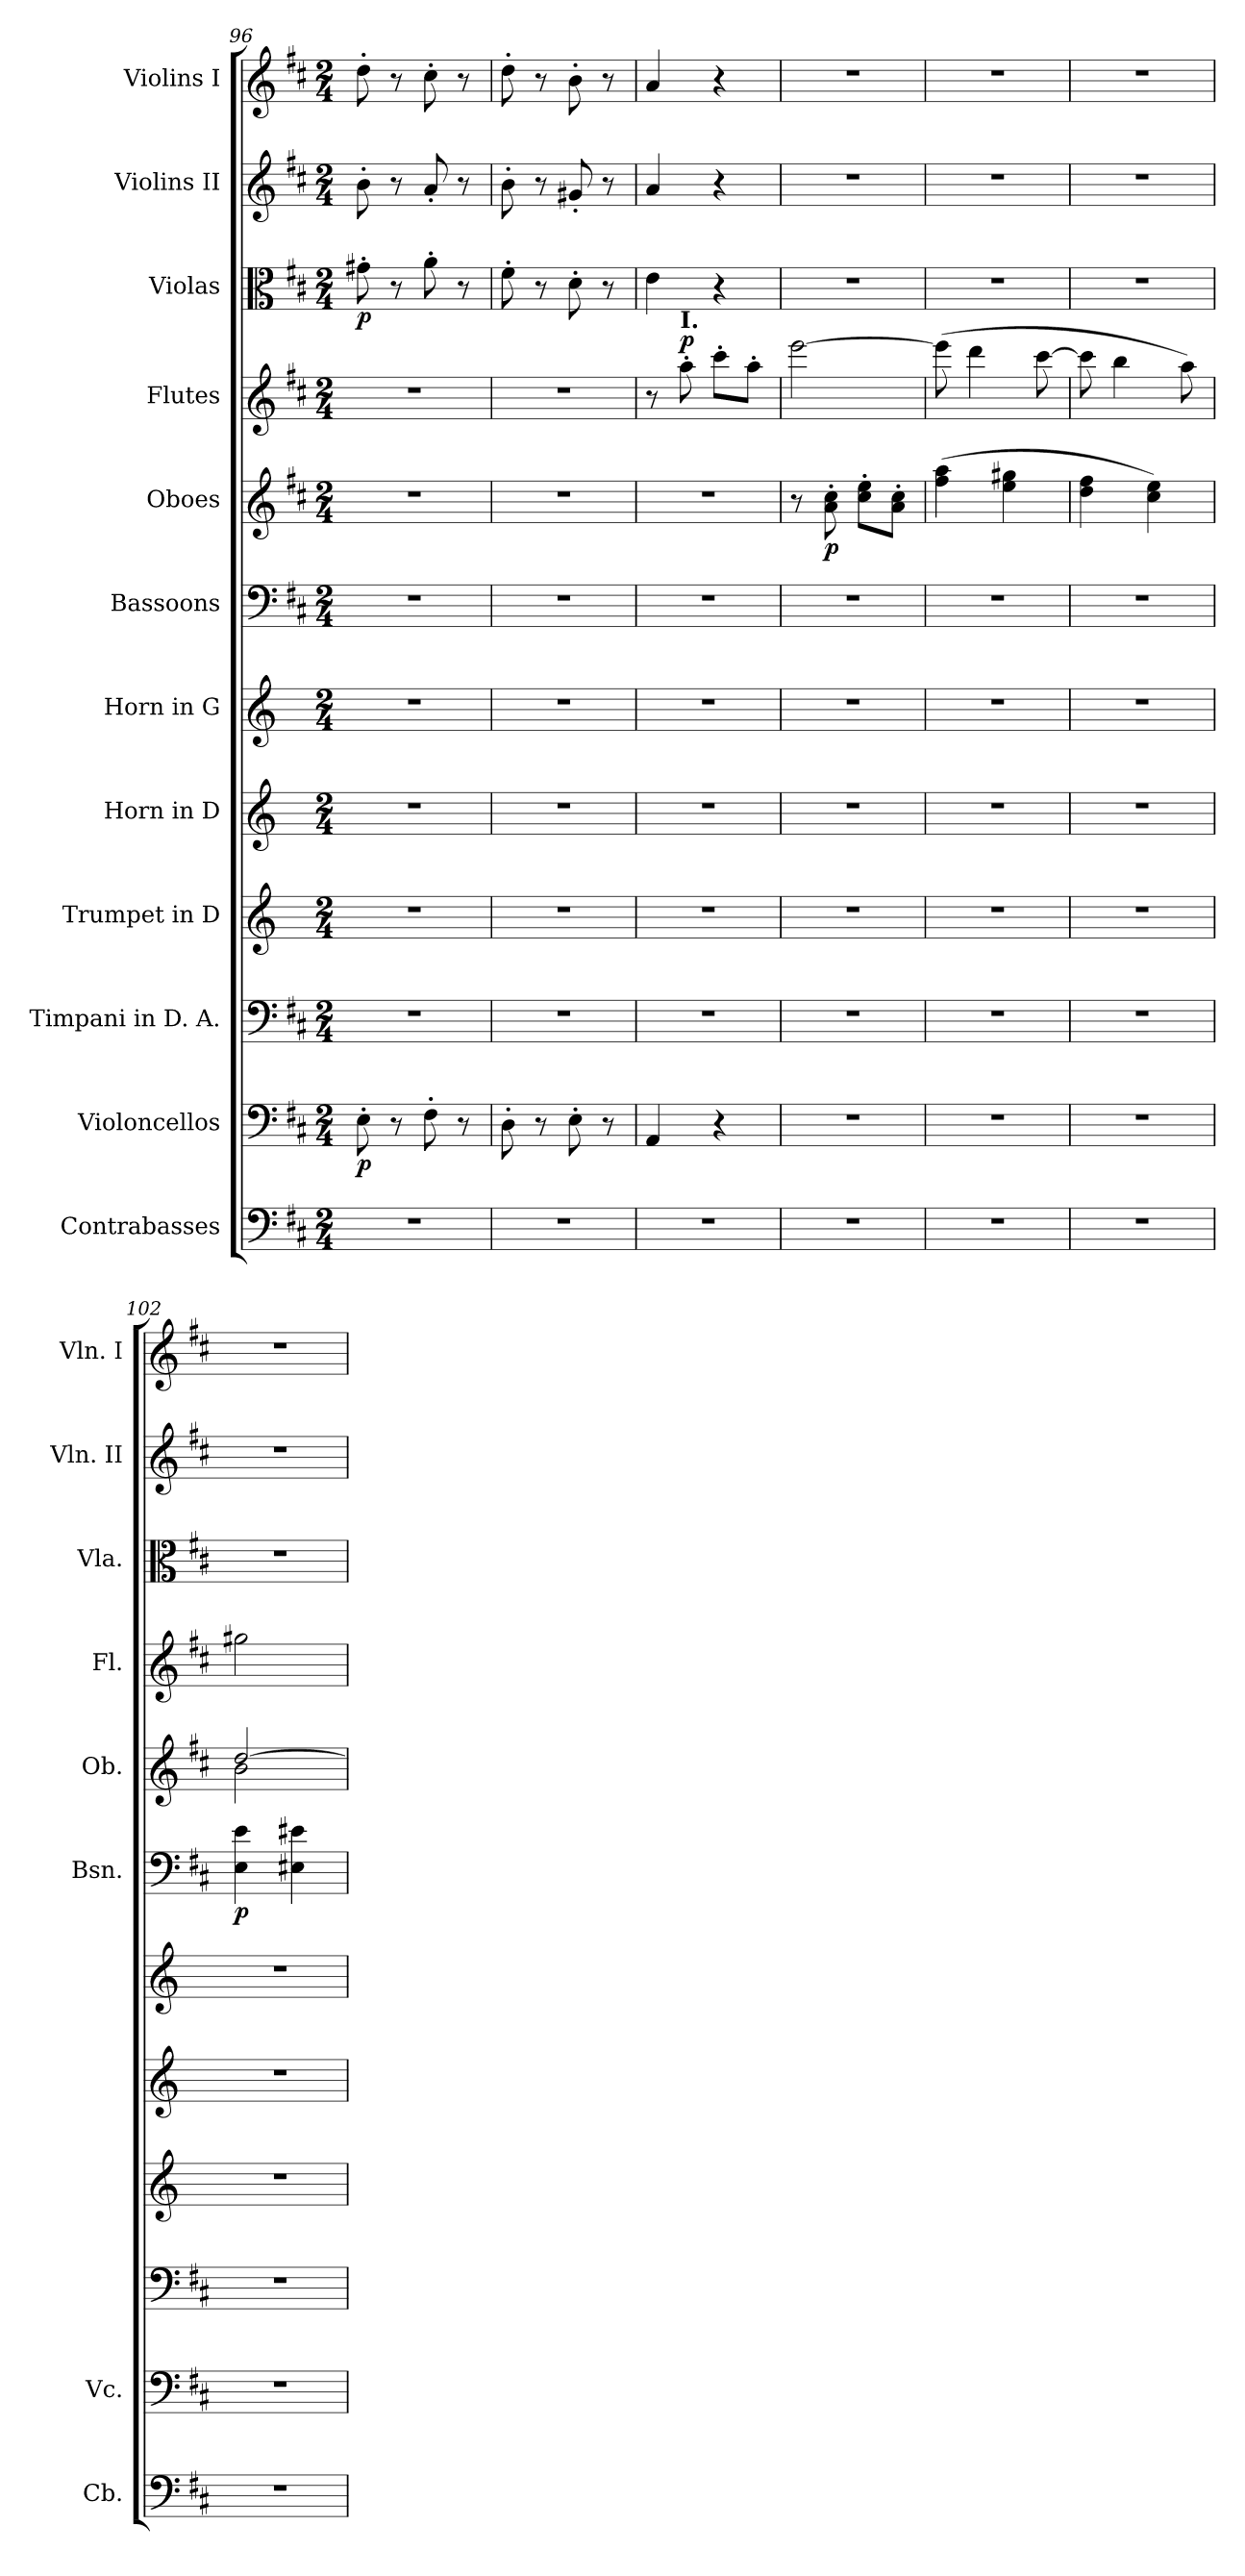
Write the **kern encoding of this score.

**kern	**kern	**dynam	**kern	**kern	**kern	**kern	**kern	**dynam	**kern	**dynam	**kern	**dynam	**kern	**dynam	**kern	**kern
*part12	*part11	*part11	*part10	*part9	*part8	*part7	*part6	*part6	*part5	*part5	*part4	*part4	*part3	*part3	*part2	*part1
*staff12	*staff11	*staff11	*staff10	*staff9	*staff8	*staff7	*staff6	*staff6	*staff5	*staff5	*staff4	*staff4	*staff3	*staff3	*staff2	*staff1
*I"Contrabasses	*I"Violoncellos	*	*I"Timpani in D. A.	*I"Trumpet in D	*I"Horn in D	*I"Horn in G	*I"Bassoons	*	*I"Oboes	*	*I"Flutes	*	*I"Violas	*	*I"Violins II	*I"Violins I
*I'Cb.	*I'Vc.	*	*	*	*	*	*I'Bsn.	*	*I'Ob.	*	*I'Fl.	*	*I'Vla.	*	*I'Vln. II	*I'Vln. I
*clefF4	*clefF4	*	*clefF4	*clefG2	*clefG2	*clefG2	*clefF4	*	*clefG2	*	*clefG2	*	*clefC3	*	*clefG2	*clefG2
*ITrd7c12	*	*	*	*ITrd-1c-2	*ITrd6c10	*ITrd3c5	*	*	*	*	*	*	*	*	*	*
*k[f#c#]	*k[f#c#]	*	*k[f#c#]	*k[f#c#]	*k[f#c#]	*k[f#]	*k[f#c#]	*	*k[f#c#]	*	*k[f#c#]	*	*k[f#c#]	*	*k[f#c#]	*k[f#c#]
*M2/4	*M2/4	*	*M2/4	*M2/4	*M2/4	*M2/4	*M2/4	*	*M2/4	*	*M2/4	*	*M2/4	*	*M2/4	*M2/4
=96	=96	=96	=96	=96	=96	=96	=96	=96	=96	=96	=96	=96	=96	=96	=96	=96
!	!	!LO:DY:b	!	!	!	!	!	!	!	!	!	!	!	!LO:DY:b	!	!
2r	8E'\	p	2r	2r	2r	2r	2r	.	2r	.	2r	.	8g#X'\	p	8b'\	8dd'\
.	8r	.	.	.	.	.	.	.	.	.	.	.	8r	.	8r	8r
.	8F#'\	.	.	.	.	.	.	.	.	.	.	.	8a'\	.	8a'/	8cc#'\
.	8r	.	.	.	.	.	.	.	.	.	.	.	8r	.	8r	8r
=97	=97	=97	=97	=97	=97	=97	=97	=97	=97	=97	=97	=97	=97	=97	=97	=97
2r	8D'\	.	2r	2r	2r	2r	2r	.	2r	.	2r	.	8f#'\	.	8b'\	8dd'\
.	8r	.	.	.	.	.	.	.	.	.	.	.	8r	.	8r	8r
.	8E'\	.	.	.	.	.	.	.	.	.	.	.	8d'\	.	8g#X'/	8b'\
.	8r	.	.	.	.	.	.	.	.	.	.	.	8r	.	8r	8r
!!LO:PB:g=z
=98	=98	=98	=98	=98	=98	=98	=98	=98	=98	=98	=98	=98	=98	=98	=98	=98
2r	4AA/	.	2r	2r	2r	2r	2r	.	2r	.	8r	.	4e\	.	4a/	4a/
!	!	!	!	!	!	!	!	!	!	!	!LO:TX:a:B:t=I.	!	!	!	!	!
!	!	!	!	!	!	!	!	!	!	!	!	!LO:DY:a	!	!	!	!
.	.	.	.	.	.	.	.	.	.	.	8aa'\	p	.	.	.	.
.	4r	.	.	.	.	.	.	.	.	.	8ccc#'\L	.	4r	.	4r	4r
.	.	.	.	.	.	.	.	.	.	.	8aa'\J	.	.	.	.	.
=99	=99	=99	=99	=99	=99	=99	=99	=99	=99	=99	=99	=99	=99	=99	=99	=99
2r	2r	.	2r	2r	2r	2r	2r	.	8r	.	[2eee\	.	2r	.	2r	2r
!	!	!	!	!	!	!	!	!	!	!LO:DY:b	!	!	!	!	!	!
.	.	.	.	.	.	.	.	.	8a\' 8cc#\'	p	.	.	.	.	.	.
.	.	.	.	.	.	.	.	.	8cc#\' 8ee\'L	.	.	.	.	.	.	.
.	.	.	.	.	.	.	.	.	8a\' 8cc#\'J	.	.	.	.	.	.	.
=100	=100	=100	=100	=100	=100	=100	=100	=100	=100	=100	=100	=100	=100	=100	=100	=100
2r	2r	.	2r	2r	2r	2r	2r	.	(>4ff#\ 4aa\	.	(>8eee\]	.	2r	.	2r	2r
.	.	.	.	.	.	.	.	.	.	.	4ddd\	.	.	.	.	.
.	.	.	.	.	.	.	.	.	4ee\ 4gg#X\	.	.	.	.	.	.	.
.	.	.	.	.	.	.	.	.	.	.	[8ccc#\	.	.	.	.	.
=101	=101	=101	=101	=101	=101	=101	=101	=101	=101	=101	=101	=101	=101	=101	=101	=101
2r	2r	.	2r	2r	2r	2r	2r	.	4dd\ 4ff#\	.	8ccc#\]	.	2r	.	2r	2r
.	.	.	.	.	.	.	.	.	.	.	4bb\	.	.	.	.	.
.	.	.	.	.	.	.	.	.	4cc#\ 4ee\)	.	.	.	.	.	.	.
.	.	.	.	.	.	.	.	.	.	.	8aa\)	.	.	.	.	.
=102	=102	=102	=102	=102	=102	=102	=102	=102	=102	=102	=102	=102	=102	=102	=102	=102
*	*	*	*	*	*	*	*	*	*^	*	*	*	*	*	*	*
!	!	!	!	!	!	!	!	!LO:DY:b	!	!	!	!	!	!	!	!	!
2r	2r	.	2r	2r	2r	2r	4E\ 4e\	p	[2dd/	2b\	.	2gg#X\	.	2r	.	2r	2r
.	.	.	.	.	.	.	4E#X\ 4e#X\	.	.	.	.	.	.	.	.	.	.
*	*	*	*	*	*	*	*	*	*v	*v	*	*	*	*	*	*	*
=	=	=	=	=	=	=	=	=	=	=	=	=	=	=	=	=
*-	*-	*-	*-	*-	*-	*-	*-	*-	*-	*-	*-	*-	*-	*-	*-	*-
